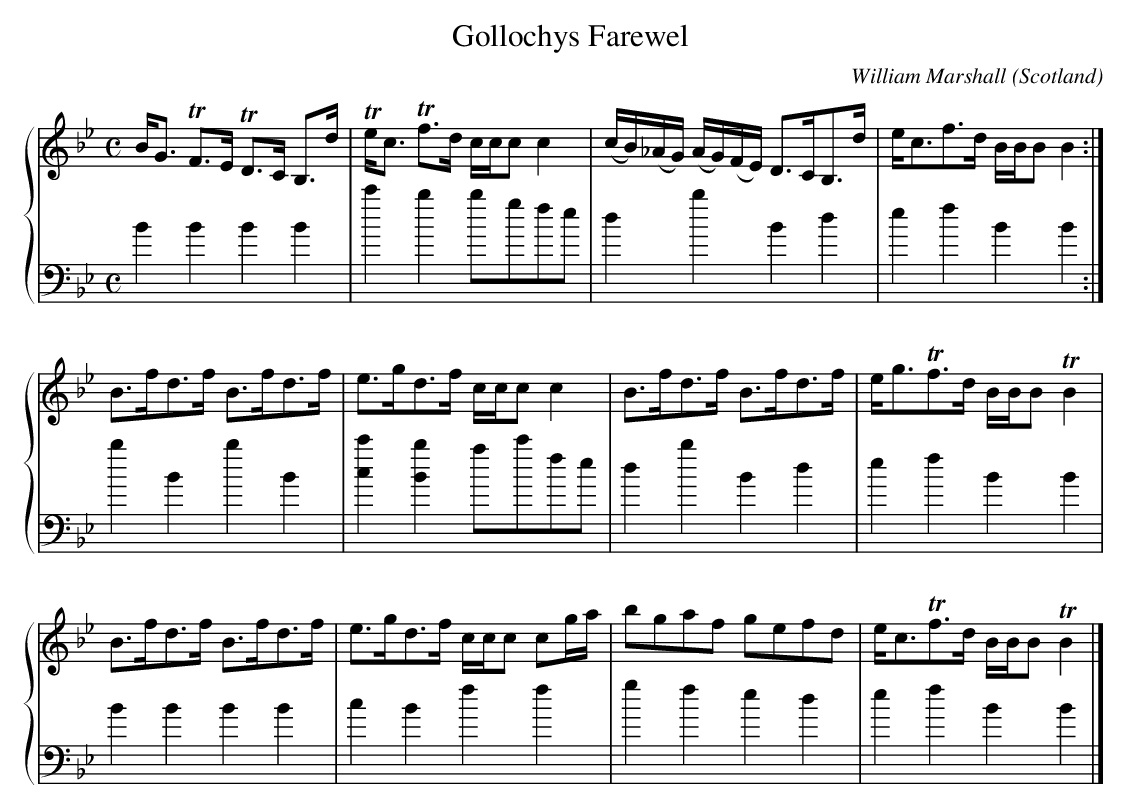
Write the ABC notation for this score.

X:1
T:Gollochys Farewel
C:William Marshall
L:1/8
M:C
O:Scotland
K:Bb
%%staves {1 2}
B<G !trill!F>E !trill!D>C B,>d | !trill!e<c !trill!f>d c/c/c c2 | \
(c/B/)(_A/G/) (A/G/)(F/E/) D>CB,>d | e<cf>d B/B/B B2 :|
B>fd>f B>fd>f | e>gd>f c/c/c c2 | \
B>fd>f B>fd>f | e<g!trill!f>d B/B/B !trill!B2 |
B>fd>f B>fd>f | e>gd>f c/c/c cg/a/ | \
bgaf   gefd   | e<c!trill!f>d B/B/B !trill!B2 |]
V:2 clef=bass
L:1/4
BBBB | c'bb/g/f/e/ | dbBd | efBB :| \
bBbB | [cc'][Bb]a/c'/f/e/ | dbBd | efBB | BBBB | cBff | gfed | efBB |]
